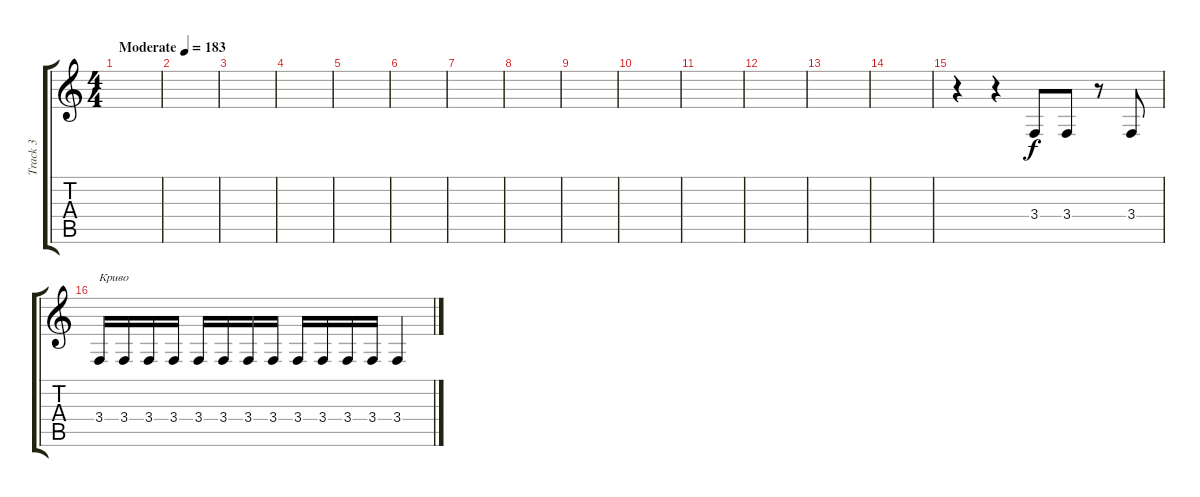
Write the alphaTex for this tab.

\track ("Track 3" "Track 3") {instrument synthbrass1}
\staff {score tabs}
\tuning (E4 B3 G3 D3 A2 E2) {hide}
\ts (4 4)
\tempo (183 "Moderate")
\clef g2
\ks c
|
|
|
|
|
|
|
|
|
|
|
|
|
|
r.4 r.4 3.4.8 3.4.8 r.8 3.4.8 |
3.4.16{txt "Криво"} 3.4.16 3.4.16 3.4.16 3.4.16 3.4.16 3.4.16 3.4.16 3.4.16 3.4.16 3.4.16 3.4.16 3.4.4
